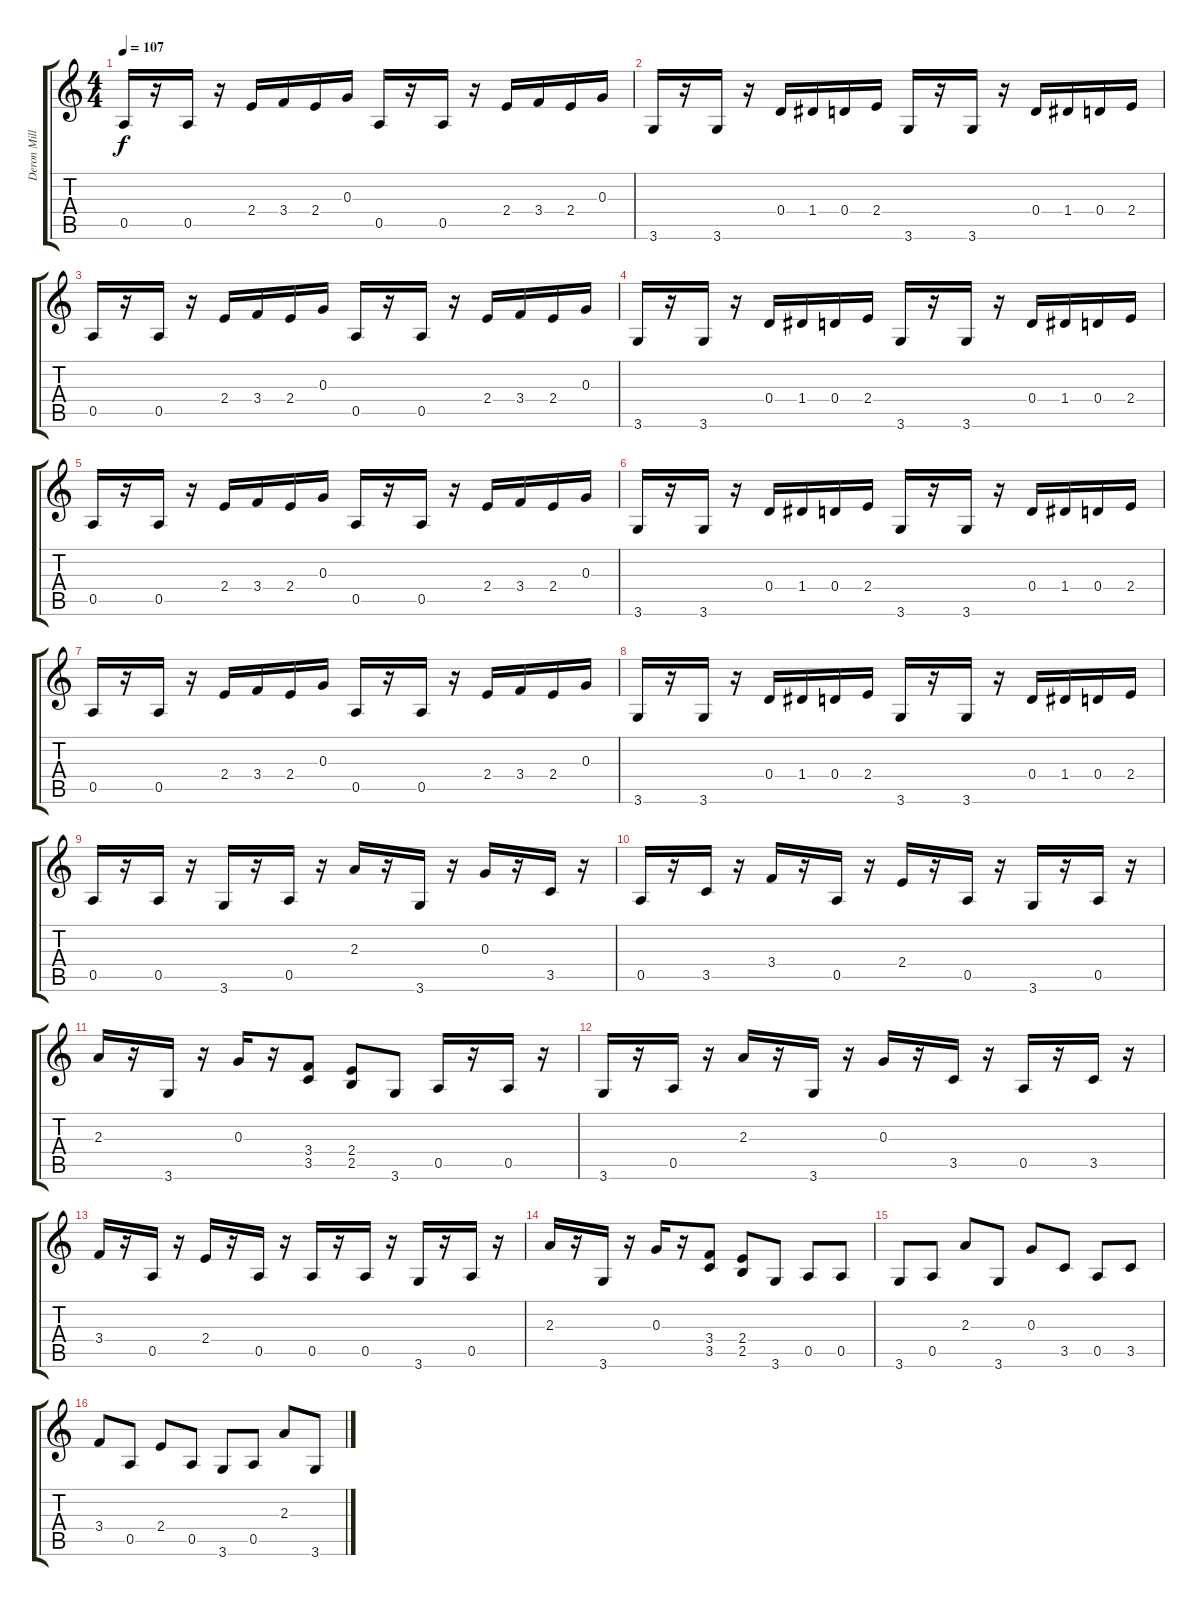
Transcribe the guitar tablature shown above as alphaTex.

\track ("Deron Miller (lead guitar)" "Deron Mill") {instrument distortionguitar}
\staff {score tabs}
\tuning (E4 B3 G3 D3 A2 E2) {hide}
\ts (4 4)
\tempo 107
\clef g2
\ks c
0.5.16{dy f instrument distortionguitar} r.16 0.5.16 r.16 2.4.16 3.4.16 2.4.16 0.3.16 0.5.16 r.16 0.5.16 r.16 2.4.16 3.4.16 2.4.16 0.3.16 |
3.6.16 r.16 3.6.16 r.16 0.4.16 1.4.16 0.4.16 2.4.16 3.6.16 r.16 3.6.16 r.16 0.4.16 1.4.16 0.4.16 2.4.16 |
0.5.16 r.16 0.5.16 r.16 2.4.16 3.4.16 2.4.16 0.3.16 0.5.16 r.16 0.5.16 r.16 2.4.16 3.4.16 2.4.16 0.3.16 |
3.6.16 r.16 3.6.16 r.16 0.4.16 1.4.16 0.4.16 2.4.16 3.6.16 r.16 3.6.16 r.16 0.4.16 1.4.16 0.4.16 2.4.16 |
0.5.16 r.16 0.5.16 r.16 2.4.16 3.4.16 2.4.16 0.3.16 0.5.16 r.16 0.5.16 r.16 2.4.16 3.4.16 2.4.16 0.3.16 |
3.6.16 r.16 3.6.16 r.16 0.4.16 1.4.16 0.4.16 2.4.16 3.6.16 r.16 3.6.16 r.16 0.4.16 1.4.16 0.4.16 2.4.16 |
0.5.16 r.16 0.5.16 r.16 2.4.16 3.4.16 2.4.16 0.3.16 0.5.16 r.16 0.5.16 r.16 2.4.16 3.4.16 2.4.16 0.3.16 |
3.6.16 r.16 3.6.16 r.16 0.4.16 1.4.16 0.4.16 2.4.16 3.6.16 r.16 3.6.16 r.16 0.4.16 1.4.16 0.4.16 2.4.16 |
0.5.16{instrument electricguitarclean} r.16 0.5.16 r.16 3.6.16 r.16 0.5.16 r.16 2.3.16 r.16 3.6.16 r.16 0.3.16 r.16 3.5.16 r.16 |
0.5.16 r.16 3.5.16 r.16 3.4.16 r.16 0.5.16 r.16 2.4.16 r.16 0.5.16 r.16 3.6.16 r.16 0.5.16 r.16 |
2.3.16 r.16 3.6.16 r.16 0.3.16 r.16 (3.4 3.5).8{instrument distortionguitar} (2.4 2.5).8 3.6.8 0.5.16{instrument electricguitarclean} r.16 0.5.16 r.16 |
3.6.16 r.16 0.5.16 r.16 2.3.16 r.16 3.6.16 r.16 0.3.16 r.16 3.5.16 r.16 0.5.16 r.16 3.5.16 r.16 |
3.4.16 r.16 0.5.16 r.16 2.4.16 r.16 0.5.16 r.16 0.5.16 r.16 0.5.16 r.16 3.6.16 r.16 0.5.16 r.16 |
2.3.16 r.16 3.6.16 r.16 0.3.16 r.16 (3.4 3.5).8{instrument distortionguitar} (2.4 2.5).8 3.6.8 0.5.8{instrument distortionguitar} 0.5.8 |
3.6.8 0.5.8 2.3.8 3.6.8 0.3.8 3.5.8 0.5.8 3.5.8 |
3.4.8 0.5.8 2.4.8 0.5.8 3.6.8 0.5.8 2.3.8 3.6.8
